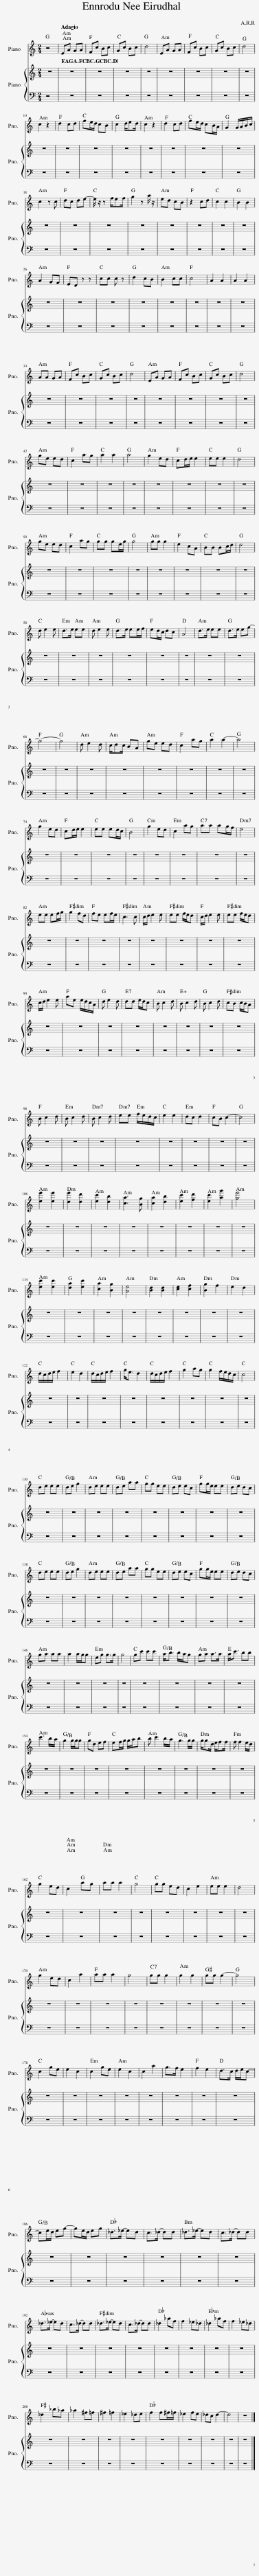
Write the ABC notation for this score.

X:1
L:1/8
Q:1/4=50
M:2/4
I:linebreak $
K:C
V:1 treble
V:1
 z4 |[Q:1/4=72][Q:1/4=80] EA GA | Fc Bc | Gc Bc | d4 | %5
 EA GA | Fc Bc | Gc Bc | d4 |$ c2 z2 | %10
 d2 cd | fe/d/ cB | c2 d/ed/ | c2 z2 | d2 cd | %15
 fe/d/ cB/A/ | G2 G/A/B/c/ |$ c2 z c | dc de- | e/ z/ z f/ef/ | %20
 g2 z a/ z/ | ed cB | z2 cd | c2 c2 | B2 B2 |$ %25
 A2 GF | ED z z | cc c z | d2 cB | B2 cc | %30
 c4 | A2 A2 | A2 A2 |$ AA GA | Fc Bc | %35
 Gc Bc | d4 | EA GA | Fc Bc | Gc Bc | %40
 d4 |$ ge ed | c2 ag | a2 a2 | a4 | %45
 g2 ed | cd/e/ e2 | ee e2 | d4 |$ ge ed | %50
 c2 ag | gg ge/g/ | g4 | gg g2 | e2 cA | %55
 BB Bc/d/ | d4 |$ d e2 e | d>e ee | d e2 e | %60
 d>e ee/f/ | ed/c/ dc | A4 | d>e ee | d>e eg- |$ %65
 g4- | g4 | d e2 d | c/dc/ BA | ge ed | %70
 c2 ag | a2 a2- | a4 |$ g2 ed | cd/e/ e2 | %75
 ee ed/c/ | B4 | g2 ed | c2 ag | aa ag/f/ | %80
 e4 |$ ee ef/g/ | g2 fd | fe ef/e/ | c3 c | %85
 c/d/ e2 e | ee f/e/d | c/d/ e2 e | ee f/e/d |$ c/d/ e2 e | %90
 ae e/d/c/A/ | d e2 d | dd e/d/c | B c2 d | B c2 d | %95
 B c2 d | cB c/B/A |$ B c2 d | B c2 d | B c2 d | %100
 ee f/e/d/c/ | e2 e2 | dc d2 | cB c2- | c4 |$ %105
 [ee']2 [ee']2 | [de']2 [dd']2 | [ec']2 [db]2 | [ca]3 [Bg] | [ca]2 [db]2 | %110
 [ec']2 [fd']2 | [ec']2 [ag']2 | [ge']4 |$ [ec']2 [ec']2 | [da]2 [ec']2 | %115
 [ca]2 [Bg]2 | [Ae]4 | [Bd]2 [Bd]2 | [ce]2 [cf]2 | [Bg]2 f2 | %120
 e2 d2 |$ d/c/d/e/ f2 | e2 d2 | d/c/d/e/ f2 | g<e d2 | %125
 d/c/d/e/ f2 | g2 ag | g2 f/e/d/c/ | c4 |$ de ee | %130
 de g2 | de ee | de aa | gg ee | de ec | %135
 gg/e/ ee | de dc |$ de ee | de g2 | de ee | %140
 de aa | gg ee | de ec | gg/e/ ee | de dc |$ %145
 ga aa | a2 a/g/g | eg g>g | g4 | gc' c'c' | %150
 a<b b/a/g | ga a>a | a<c' bb |$ c'3 b/a/ | g2 g/g/g | %155
 gd ef | ef/g/ g/a/b | b c'2 b/a/ | g3 g/g/ | g/gd/ e/ff/ | %160
 f f2 e/d/ |$ g2 ed | c2 ag | aa a2 | g4 | %165
 gg ed | c2 e2 | ee e2 | d4 |$ g2 ed | %170
 c2 a2 | aa a2 | g4 | gg g2 | g2 g2 | %175
 gg g2- | g4 |$ c2 ge | e2 c2 | c2 ge | %180
 e2 c2 | c2 a2 | g>f e2 | f2 e2 | d>c d/e/c- |$ %185
 ce/d/ eg- | ge/d/ eg | _d>_e- ed | c>_d- dd | _d>_e- ed | %190
 c>_d- dd |$ _d>_e- ed | c>_d- dd | _d>_e- ed | c>_d- dd | %195
 _d2 _af | f2 _e_d | _d2 _af | f2 _e_d |$ _d2 _b_a | %200
 _a2 ^f=f | ^f2 =f2 | _e2 _de | f2 f^f/=f/ | _e2 fe | %205
 _dc d2- | d4 | z4 |] %208
